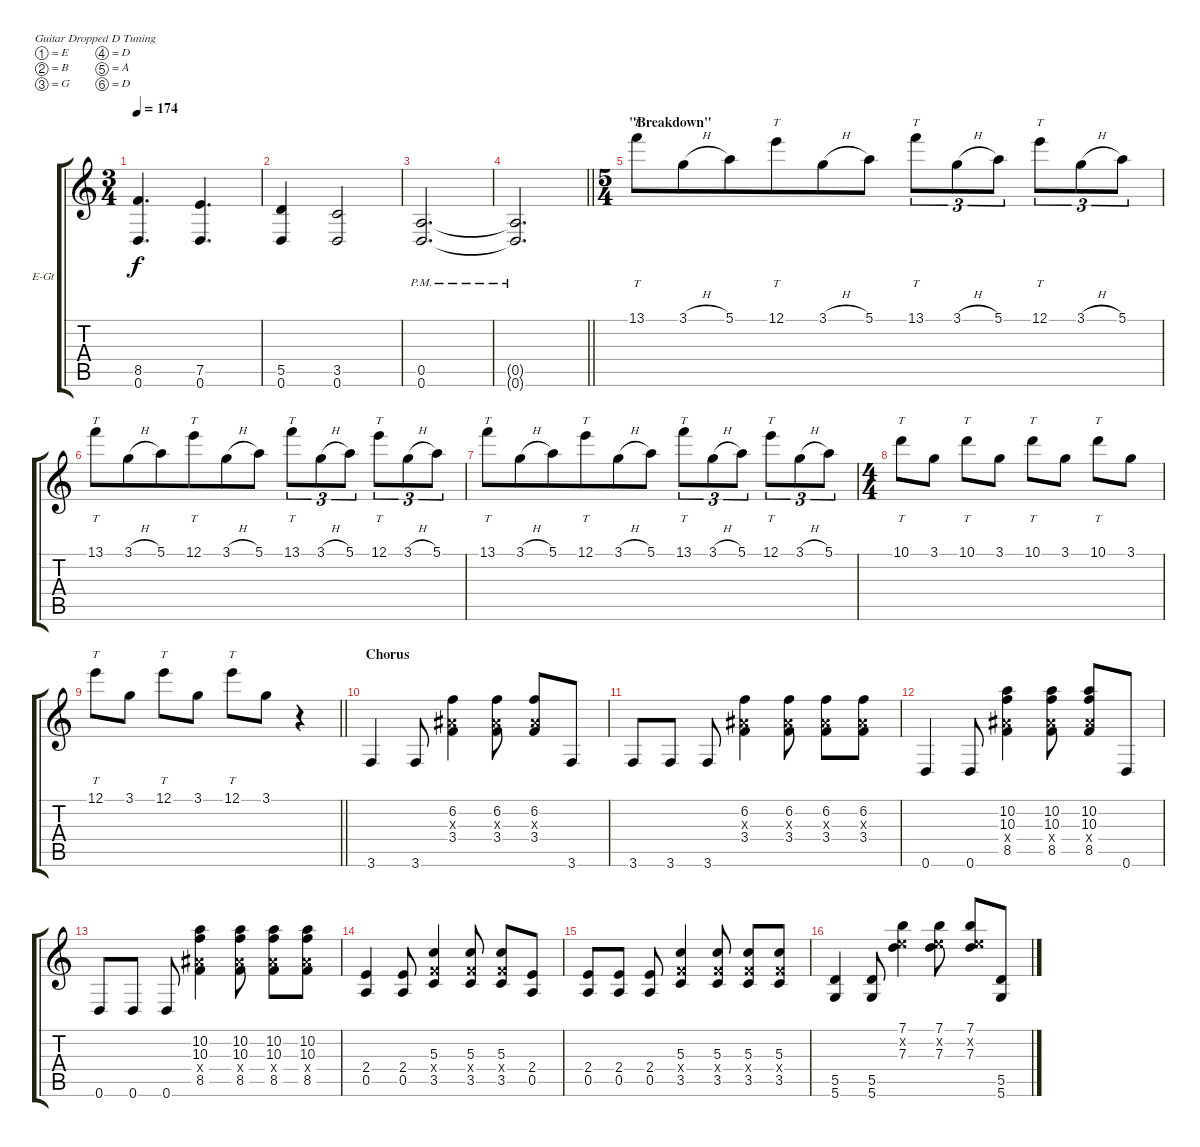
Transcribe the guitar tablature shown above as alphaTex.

\bracketExtendMode groupsimilarinstruments
\firstSystemTrackNameOrientation horizontal
\otherSystemsTrackNameOrientation horizontal
\track ("Matt Carter Right" "E-Gt") {instrument distortionguitar}
\staff {score tabs}
\tuning (E4 B3 G3 D3 A2 D2)
\ts (3 4)
\tempo 174
\clef g2
\ks c
(8.5 0.6).4{d dy f} (7.5 0.6).4{d} |
(5.5 0.6).4 (3.5 0.6).2 |
(0.5{pm} 0.6{pm}).2{d} |
\barLineRight lightlight
(0.5{pm t} 0.6{pm t}).2{d} |
\ts (5 4)
\beaming (8 6 4)
\section ("" "\"Breakdown\"")
13.1.8{tt} 3.1{h}.8 5.1.8 12.1.8{tt} 3.1{h}.8 5.1.8 13.1.8{tt tu (3 2)} 3.1{h}.8{tu (3 2)} 5.1.8{tu (3 2)} 12.1.8{tt tu (3 2)} 3.1{h}.8{tu (3 2)} 5.1.8{tu (3 2)} |
13.1.8{tt} 3.1{h}.8 5.1.8 12.1.8{tt} 3.1{h}.8 5.1.8 13.1.8{tt tu (3 2)} 3.1{h}.8{tu (3 2)} 5.1.8{tu (3 2)} 12.1.8{tt tu (3 2)} 3.1{h}.8{tu (3 2)} 5.1.8{tu (3 2)} |
13.1.8{tt} 3.1{h}.8 5.1.8 12.1.8{tt} 3.1{h}.8 5.1.8 13.1.8{tt tu (3 2)} 3.1{h}.8{tu (3 2)} 5.1.8{tu (3 2)} 12.1.8{tt tu (3 2)} 3.1{h}.8{tu (3 2)} 5.1.8{tu (3 2)} |
\ts (4 4)
\beaming (8 2 2 2 2)
10.1.8{tt} 3.1.8 10.1.8{tt} 3.1.8 10.1.8{tt} 3.1.8 10.1.8{tt} 3.1.8 |
\barLineRight lightlight
12.1.8{tt} 3.1.8 12.1.8{tt} 3.1.8 12.1.8{tt} 3.1.8 r.4 |
\section ("" "Chorus")
3.6.4 3.6.8 (6.2 3.3{x} 3.4).4 (6.2 3.3{x} 3.4).8 (6.2 3.3{x} 3.4).8 3.6.8 |
3.6.8 3.6.8 3.6.8 (6.2 3.3{x} 3.4).4 (6.2 3.3{x} 3.4).8 (6.2 3.3{x} 3.4).8 (6.2 3.3{x} 3.4).8 |
0.6.4 0.6.8 (10.2 10.3 8.4{x} 8.5).4 (10.2 10.3 8.4{x} 8.5).8 (10.2 10.3 8.4{x} 8.5).8 0.6.8 |
0.6.8 0.6.8 0.6.8 (10.2 10.3 8.4{x} 8.5).4 (10.2 10.3 8.4{x} 8.5).8 (10.2 10.3 8.4{x} 8.5).8 (10.2 10.3 8.4{x} 8.5).8 |
(2.4 0.5).4 (2.4 0.5).8 (5.3 3.4{x} 3.5).4 (5.3 3.4{x} 3.5).8 (5.3 3.4{x} 3.5).8 (2.4 0.5).8 |
(2.4 0.5).8 (2.4 0.5).8 (2.4 0.5).8 (5.3 3.4{x} 3.5).4 (5.3 3.4{x} 3.5).8 (5.3 3.4{x} 3.5).8 (5.3 3.4{x} 3.5).8 |
(5.5 5.6).4 (5.5 5.6).8 (7.1 5.2{x} 7.3).4 (7.1 5.2{x} 7.3).8 (7.1 5.2{x} 7.3).8 (5.5 5.6).8
